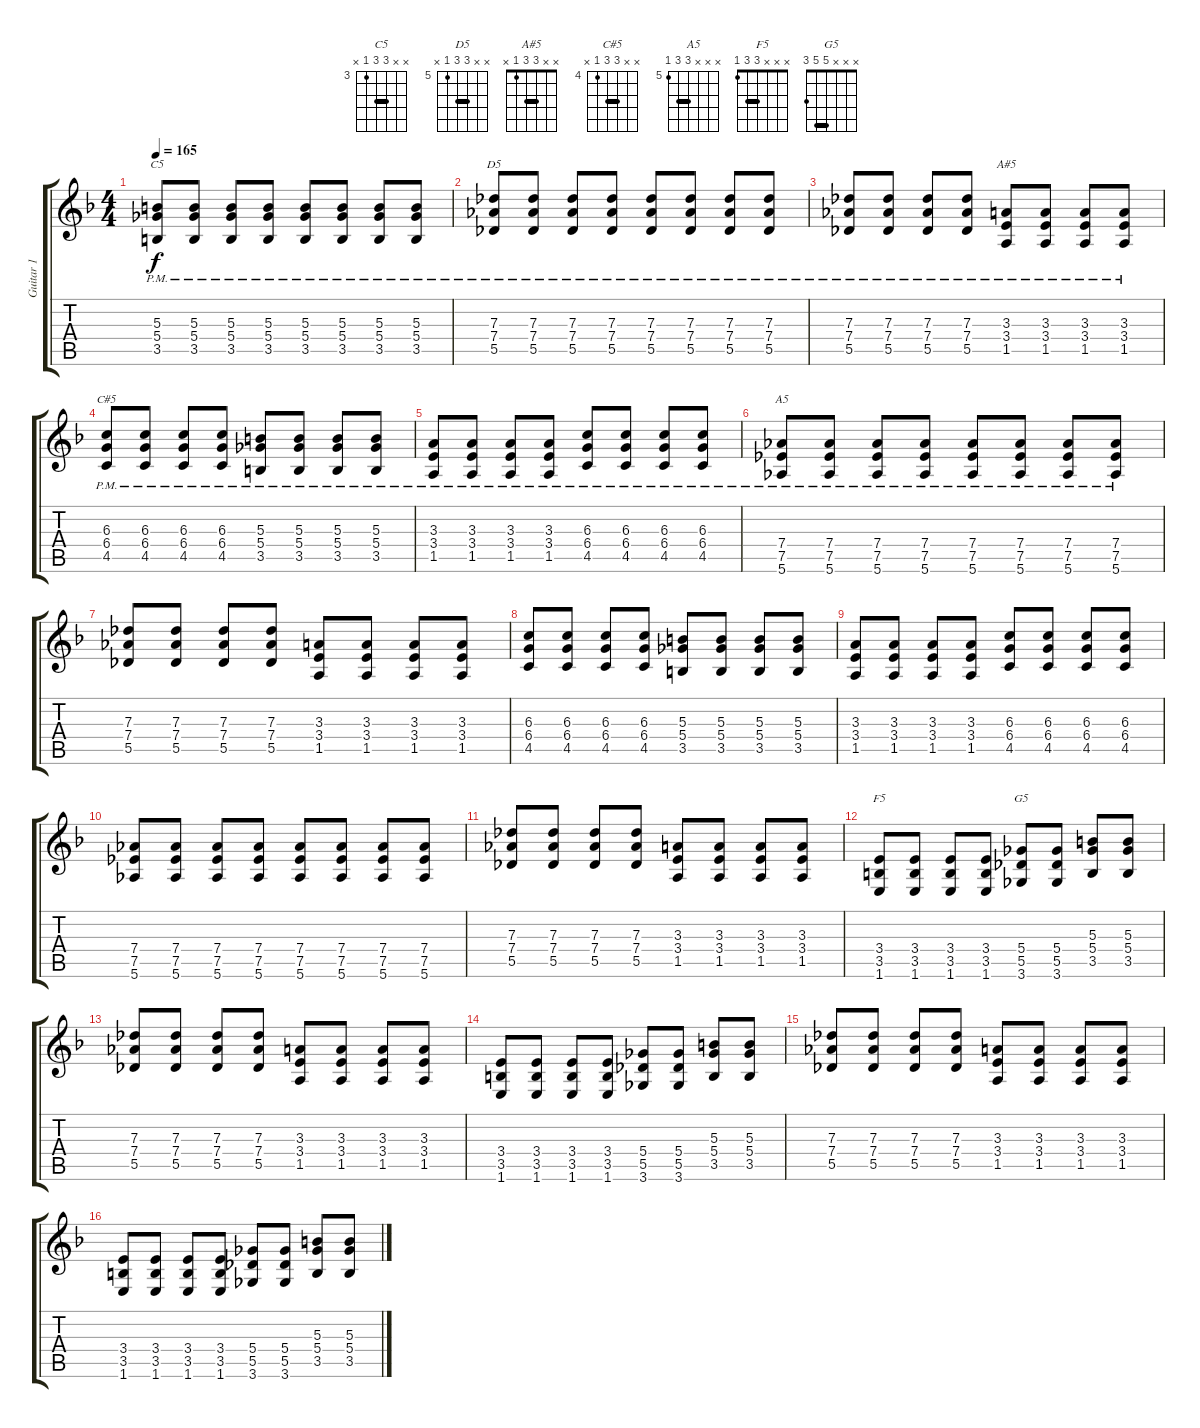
\track ("Guitar 1" "Guitar 1") {instrument distortionguitar}
\staff {score tabs}
\tuning (Eb4 Bb3 Gb3 Db3 Ab2 Eb2) {hide}
\chord ("C5" x x 5 5 3 x) {firstfret 3 barre 5}
\chord ("D5" x x 7 7 5 x) {firstfret 5 barre 7}
\chord ("A#5" x x 3 3 1 x) {barre 3}
\chord ("C#5" x x 6 6 4 x) {firstfret 4 barre 6}
\chord ("A5" x x x 7 7 5) {firstfret 5 barre 7}
\chord ("F5" x x x 3 3 1) {barre 3}
\chord ("G5" x x x 5 5 3) {barre 5}
\ts (4 4)
\tempo 165
\clef g2
\ks f
(5.3{pm} 5.4{pm} 3.5{pm}).8{ch "C5" dy f} (5.3{pm} 5.4{pm} 3.5{pm}).8 (5.3{pm} 5.4{pm} 3.5{pm}).8 (5.3{pm} 5.4{pm} 3.5{pm}).8 (5.3{pm} 5.4{pm} 3.5{pm}).8 (5.3{pm} 5.4{pm} 3.5{pm}).8 (5.3{pm} 5.4{pm} 3.5{pm}).8 (5.3{pm} 5.4{pm} 3.5{pm}).8 |
(7.3{pm} 7.4{pm} 5.5{pm}).8{ch "D5"} (7.3{pm} 7.4{pm} 5.5{pm}).8 (7.3{pm} 7.4{pm} 5.5{pm}).8 (7.3{pm} 7.4{pm} 5.5{pm}).8 (7.3{pm} 7.4{pm} 5.5{pm}).8 (7.3{pm} 7.4{pm} 5.5{pm}).8 (7.3{pm} 7.4{pm} 5.5{pm}).8 (7.3{pm} 7.4{pm} 5.5{pm}).8 |
(7.3{pm} 7.4{pm} 5.5{pm}).8 (7.3{pm} 7.4{pm} 5.5{pm}).8 (7.3{pm} 7.4{pm} 5.5{pm}).8 (7.3{pm} 7.4{pm} 5.5{pm}).8 (3.3{pm} 3.4{pm} 1.5{pm}).8{ch "A#5"} (3.3{pm} 3.4{pm} 1.5{pm}).8 (3.3{pm} 3.4{pm} 1.5{pm}).8 (3.3{pm} 3.4{pm} 1.5{pm}).8 |
(6.3{pm} 6.4{pm} 4.5{pm}).8{ch "C#5"} (6.3{pm} 6.4{pm} 4.5{pm}).8 (6.3{pm} 6.4{pm} 4.5{pm}).8 (6.3{pm} 6.4{pm} 4.5{pm}).8 (5.3{pm} 5.4{pm} 3.5{pm}).8 (5.3{pm} 5.4{pm} 3.5{pm}).8 (5.3{pm} 5.4{pm} 3.5{pm}).8 (5.3{pm} 5.4{pm} 3.5{pm}).8 |
(3.3{pm} 3.4{pm} 1.5{pm}).8 (3.3{pm} 3.4{pm} 1.5{pm}).8 (3.3{pm} 3.4{pm} 1.5{pm}).8 (3.3{pm} 3.4{pm} 1.5{pm}).8 (6.3{pm} 6.4{pm} 4.5{pm}).8 (6.3{pm} 6.4{pm} 4.5{pm}).8 (6.3{pm} 6.4{pm} 4.5{pm}).8 (6.3{pm} 6.4{pm} 4.5{pm}).8 |
(7.4{pm} 7.5{pm} 5.6{pm}).8{ch "A5"} (7.4{pm} 7.5{pm} 5.6{pm}).8 (7.4{pm} 7.5{pm} 5.6{pm}).8 (7.4{pm} 7.5{pm} 5.6{pm}).8 (7.4{pm} 7.5{pm} 5.6{pm}).8 (7.4{pm} 7.5{pm} 5.6{pm}).8 (7.4{pm} 7.5{pm} 5.6{pm}).8 (7.4{pm} 7.5{pm} 5.6{pm}).8 |
(7.3 7.4 5.5).8 (7.3 7.4 5.5).8 (7.3 7.4 5.5).8 (7.3 7.4 5.5).8 (3.3 3.4 1.5).8 (3.3 3.4 1.5).8 (3.3 3.4 1.5).8 (3.3 3.4 1.5).8 |
(6.3 6.4 4.5).8 (6.3 6.4 4.5).8 (6.3 6.4 4.5).8 (6.3 6.4 4.5).8 (5.3 5.4 3.5).8 (5.3 5.4 3.5).8 (5.3 5.4 3.5).8 (5.3 5.4 3.5).8 |
(3.3 3.4 1.5).8 (3.3 3.4 1.5).8 (3.3 3.4 1.5).8 (3.3 3.4 1.5).8 (6.3 6.4 4.5).8 (6.3 6.4 4.5).8 (6.3 6.4 4.5).8 (6.3 6.4 4.5).8 |
(7.4 7.5 5.6).8 (7.4 7.5 5.6).8 (7.4 7.5 5.6).8 (7.4 7.5 5.6).8 (7.4 7.5 5.6).8 (7.4 7.5 5.6).8 (7.4 7.5 5.6).8 (7.4 7.5 5.6).8 |
(7.3 7.4 5.5).8 (7.3 7.4 5.5).8 (7.3 7.4 5.5).8 (7.3 7.4 5.5).8 (3.3 3.4 1.5).8 (3.3 3.4 1.5).8 (3.3 3.4 1.5).8 (3.3 3.4 1.5).8 |
(3.4 3.5 1.6).8{ch "F5"} (3.4 3.5 1.6).8 (3.4 3.5 1.6).8 (3.4 3.5 1.6).8 (5.4 5.5 3.6).8{ch "G5"} (5.4 5.5 3.6).8 (5.3 5.4 3.5).8 (5.3 5.4 3.5).8 |
(7.3 7.4 5.5).8 (7.3 7.4 5.5).8 (7.3 7.4 5.5).8 (7.3 7.4 5.5).8 (3.3 3.4 1.5).8 (3.3 3.4 1.5).8 (3.3 3.4 1.5).8 (3.3 3.4 1.5).8 |
(3.4 3.5 1.6).8 (3.4 3.5 1.6).8 (3.4 3.5 1.6).8 (3.4 3.5 1.6).8 (5.4 5.5 3.6).8 (5.4 5.5 3.6).8 (5.3 5.4 3.5).8 (5.3 5.4 3.5).8 |
(7.3 7.4 5.5).8 (7.3 7.4 5.5).8 (7.3 7.4 5.5).8 (7.3 7.4 5.5).8 (3.3 3.4 1.5).8 (3.3 3.4 1.5).8 (3.3 3.4 1.5).8 (3.3 3.4 1.5).8 |
(3.4 3.5 1.6).8 (3.4 3.5 1.6).8 (3.4 3.5 1.6).8 (3.4 3.5 1.6).8 (5.4 5.5 3.6).8 (5.4 5.5 3.6).8 (5.3 5.4 3.5).8 (5.3 5.4 3.5).8
